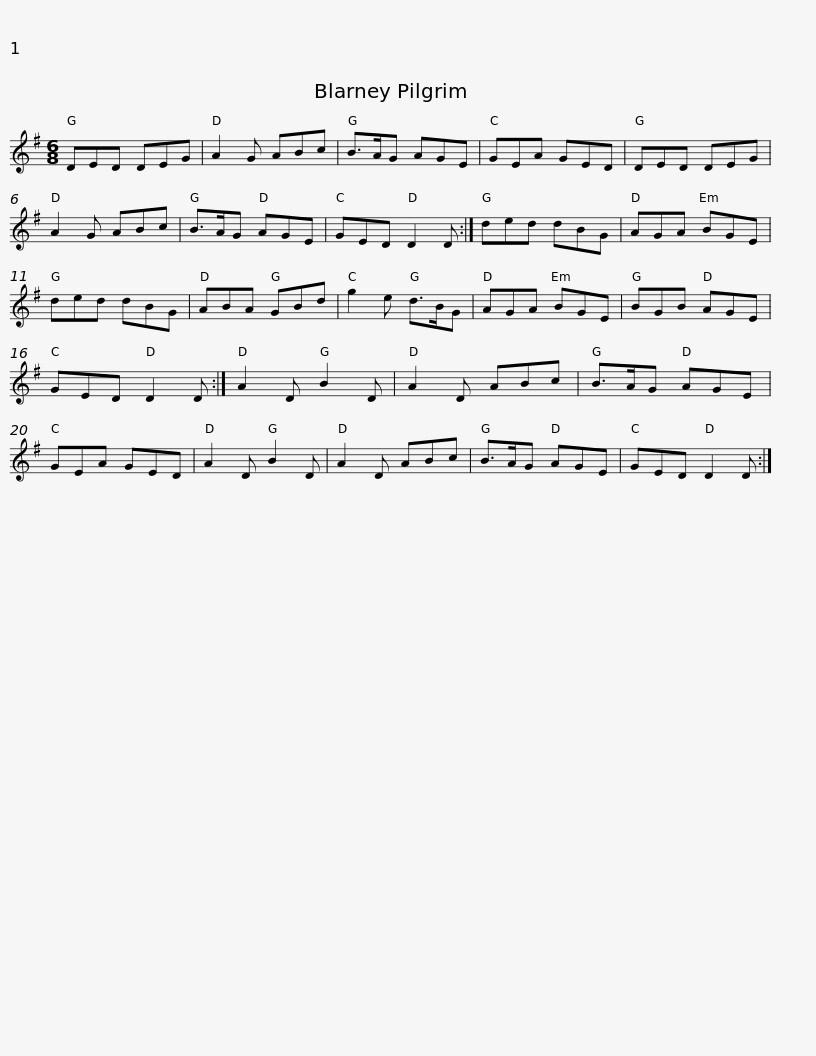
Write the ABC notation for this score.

X:1
L:1/8
M:6/8
I:linebreak $
K:G
V:1 treble
V:1
 DED DEG | A2 G ABc | B>AG AGE | GEA GED |$ DED DEG | %5
 A2 G ABc | B>AG AGE | GED D2 D :|$ ded dBG | AGA BGE | %10
 ded dBG | ABA GBd |$ g2 e d>BG | AGA BGE | BGB AGE | %15
 GED D2 D :|$ A2 D B2 D | A2 D ABc | B>AG AGE | GEA GED |$ %20
 A2 D B2 D | A2 D ABc | B>AG AGE | GED D2 D :| %24
